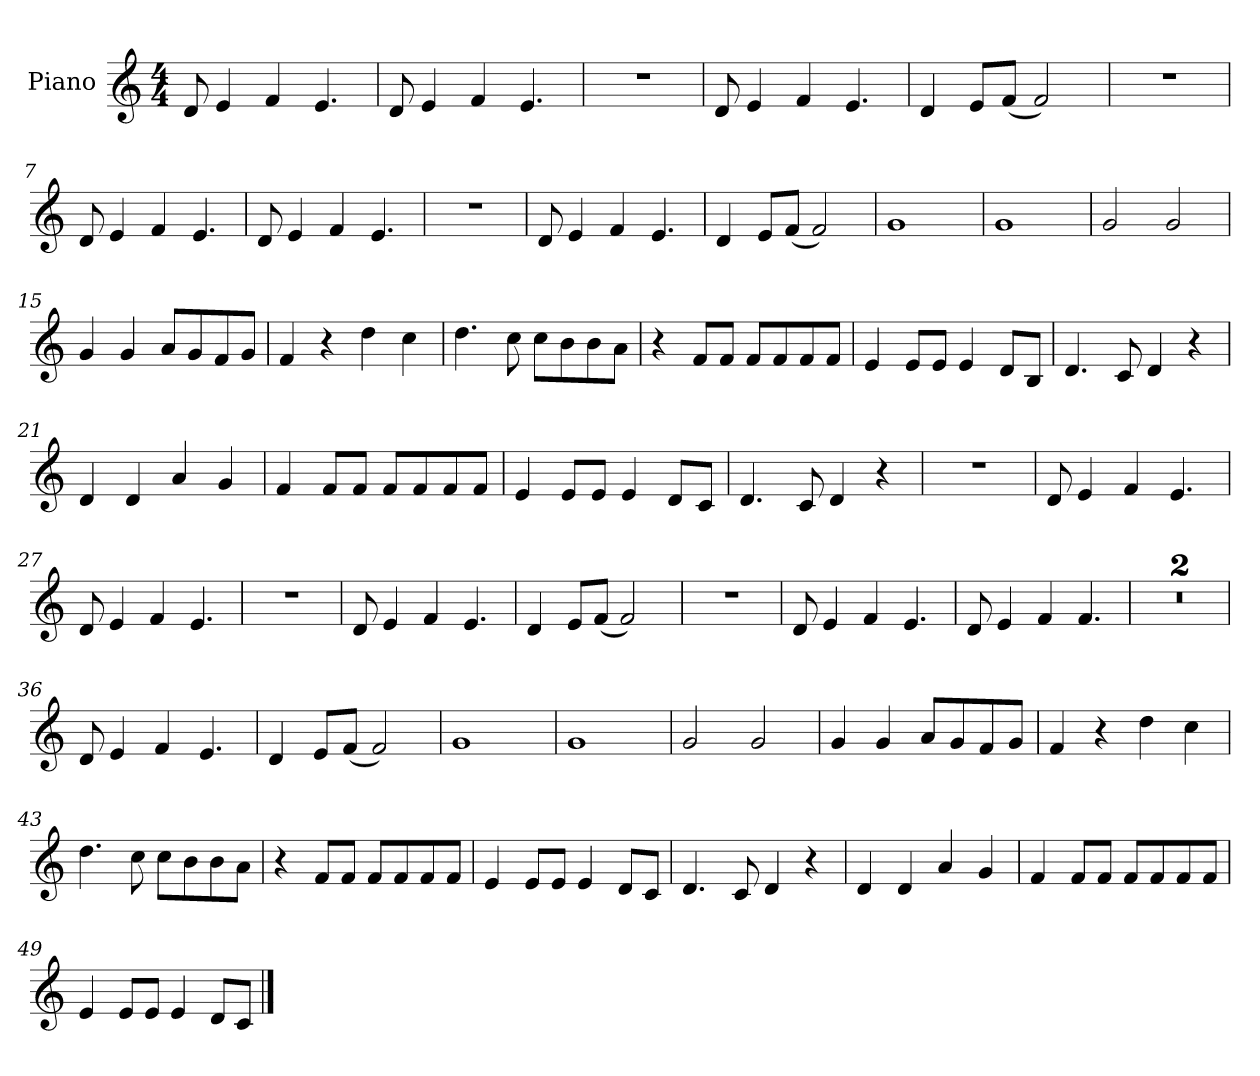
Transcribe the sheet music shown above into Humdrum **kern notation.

**kern
*part1
*staff1
*I"Piano
*I'Pno.
*clefG2
*k[]
*M4/4
=1
8d/
4e/
4f/
4.e/
=2
8d/
4e/
4f/
4.e/
=3
1r
=4
8d/
4e/
4f/
4.e/
=5
4d/
8e/L
(8f/J
2f/)
=6
1r
=7
8d/
4e/
4f/
4.e/
=8
8d/
4e/
4f/
4.e/
=9
1r
!!LO:LB:g=z
=10
8d/
4e/
4f/
4.e/
=11
4d/
8e/L
(8f/J
2f/)
=12
1g
=13
1g
=14
2g/
2g/
=15
4g/
4g/
8a/L
8g/
8f/
8g/J
=16
4f/
4r
4dd\
4cc\
=17
4.dd\
8cc\
8cc\L
8b\
8b\
8a\J
=18
4r
8f/L
8f/J
8f/L
8f/
8f/
8f/J
!!LO:LB:g=z
=19
4e/
8e/L
8e/J
4e/
8d/L
8B/J
=20
4.d/
8c/
4d/
4r
=21
4d/
4d/
4a/
4g/
=22
4f/
8f/L
8f/J
8f/L
8f/
8f/
8f/J
=23
4e/
8e/L
8e/J
4e/
8d/L
8c/J
=24
4.d/
8c/
4d/
4r
=25
1r
=26
8d/
4e/
4f/
4.e/
!!LO:LB:g=z
=27
8d/
4e/
4f/
4.e/
=28
1r
=29
8d/
4e/
4f/
4.e/
=30
4d/
8e/L
(8f/J
2f/)
=31
1r
=32
8d/
4e/
4f/
4.e/
=33
8d/
4e/
4f/
4.f/
=34
1r
=35
1r
=36
8d/
4e/
4f/
4.e/
!!LO:LB:g=z
=37
4d/
8e/L
(8f/J
2f/)
=38
1g
=39
1g
=40
2g/
2g/
=41
4g/
4g/
8a/L
8g/
8f/
8g/J
=42
4f/
4r
4dd\
4cc\
=43
4.dd\
8cc\
8cc\L
8b\
8b\
8a\J
=44
4r
8f/L
8f/J
8f/L
8f/
8f/
8f/J
=45
4e/
8e/L
8e/J
4e/
8d/L
8c/J
!!LO:LB:g=z
=46
4.d/
8c/
4d/
4r
=47
4d/
4d/
4a/
4g/
=48
4f/
8f/L
8f/J
8f/L
8f/
8f/
8f/J
=49
4e/
8e/L
8e/J
4e/
8d/L
8c/J
==
*-
